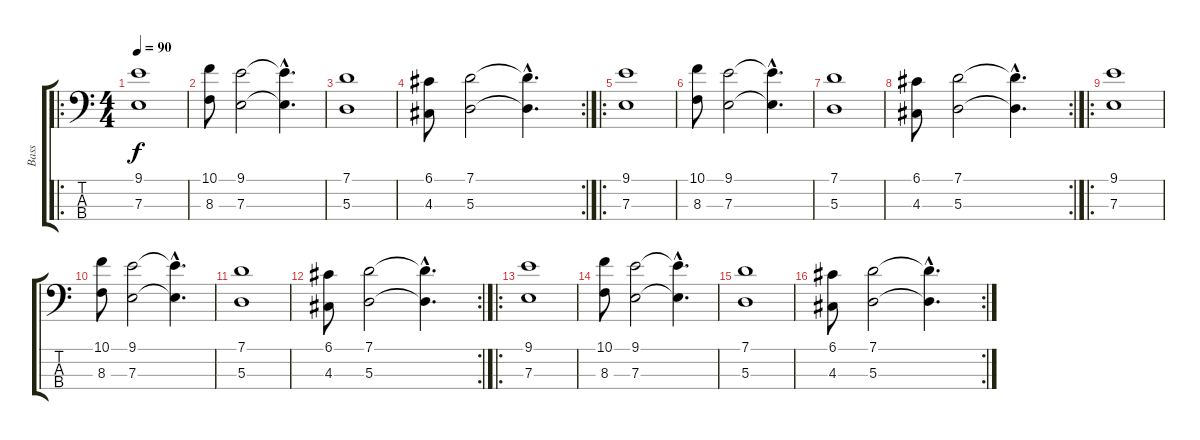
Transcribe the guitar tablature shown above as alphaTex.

\track ("Bass" "Bass") {instrument electricbassfinger}
\staff {score tabs}
\tuning (G2 D2 A1 E1) {hide}
\ro
\ts (4 4)
\tempo 90
\clef f4
\ks c
(9.1 7.3).1{dy f instrument electricbassfinger} |
(10.1 8.3).8 (9.1 7.3).2 (9.1{hac t} 7.3{hac t}).4{d} |
(7.1 5.3).1 |
\rc 2
(6.1 4.3).8 (7.1 5.3).2 (7.1{hac t} 5.3{hac t}).4{d} |
\ro
(9.1 7.3).1 |
(10.1 8.3).8 (9.1 7.3).2 (9.1{hac t} 7.3{hac t}).4{d} |
(7.1 5.3).1 |
\rc 2
(6.1 4.3).8 (7.1 5.3).2 (7.1{hac t} 5.3{hac t}).4{d} |
\ro
(9.1 7.3).1 |
(10.1 8.3).8 (9.1 7.3).2 (9.1{hac t} 7.3{hac t}).4{d} |
(7.1 5.3).1 |
\rc 2
(6.1 4.3).8 (7.1 5.3).2 (7.1{hac t} 5.3{hac t}).4{d} |
\ro
(9.1 7.3).1 |
(10.1 8.3).8 (9.1 7.3).2 (9.1{hac t} 7.3{hac t}).4{d} |
(7.1 5.3).1 |
\rc 2
(6.1 4.3).8 (7.1 5.3).2 (7.1{hac t} 5.3{hac t}).4{d}
